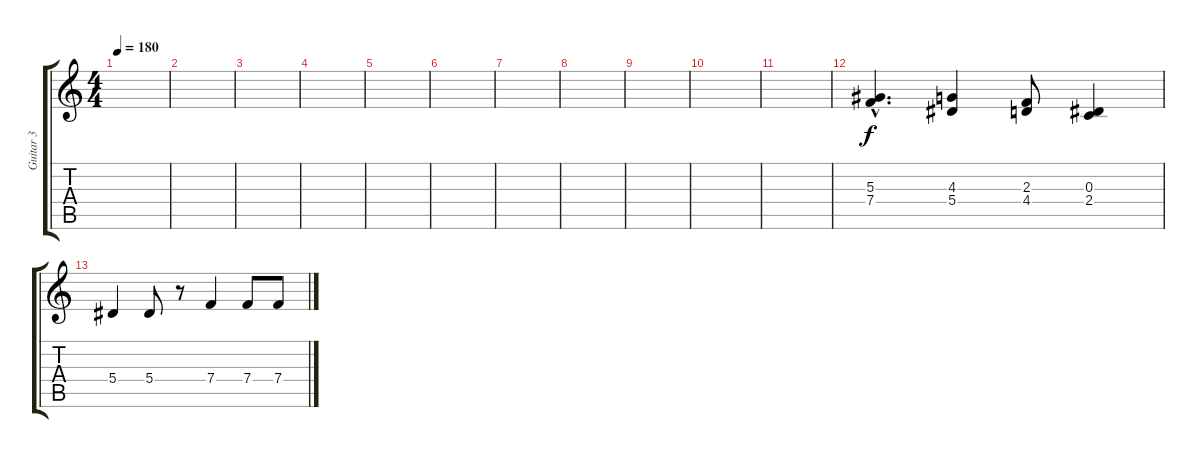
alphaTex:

\track ("Guitar 3" "Guitar 3") {instrument distortionguitar}
\staff {score tabs}
\tuning (C4 G3 Eb3 Bb2 F2 C2) {hide}
\ts (4 4)
\tempo 180
\clef g2
\ks c
|
|
|
|
|
|
|
|
|
|
|
(5.3{hac} 7.4{hac}).4{d} (4.3 5.4).4 (2.3 4.4).8 (0.3 2.4).4 |
5.4.4 5.4.8 r.8 7.4.4 7.4.8 7.4.8
